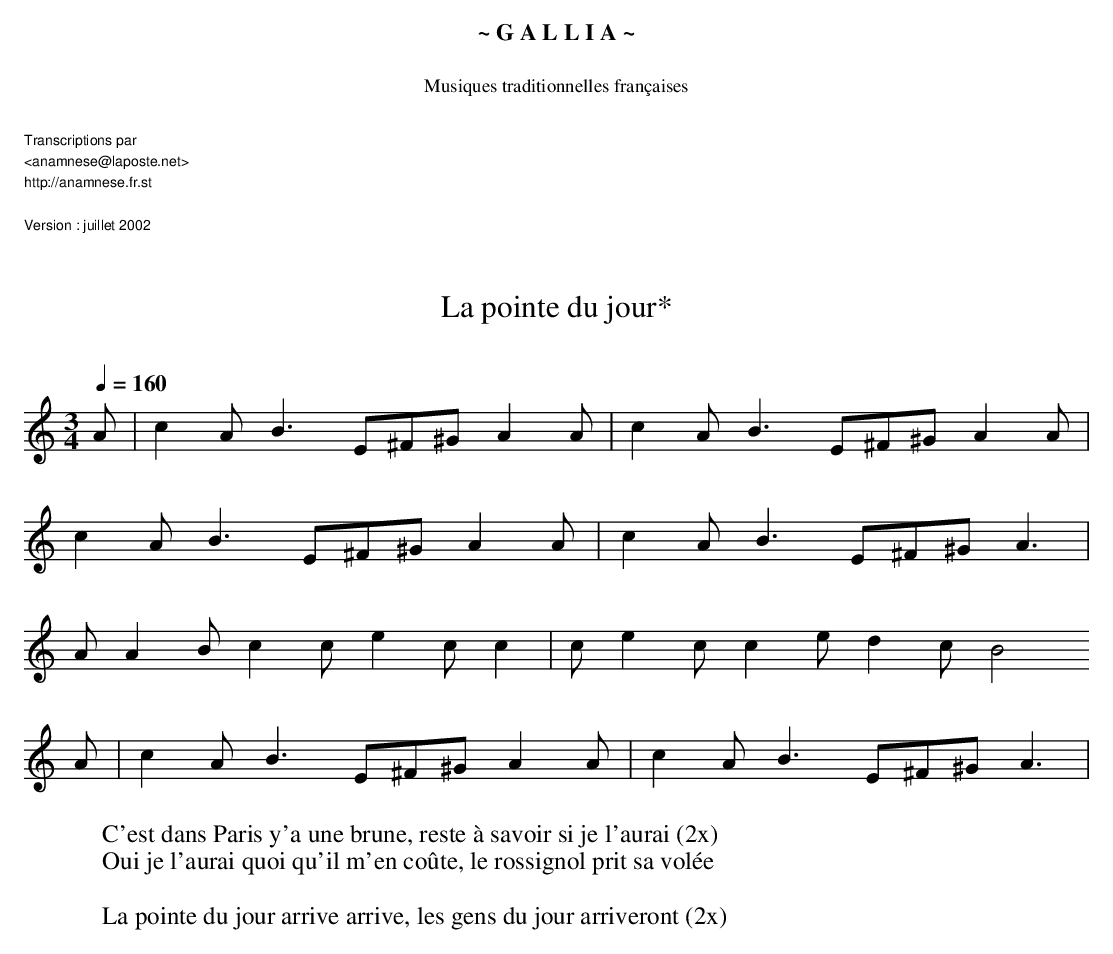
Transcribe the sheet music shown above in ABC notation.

X:1
T:La pointe du jour*
O:
M:3/4
L:1/8
Q:1/4=160
K:C
A | c2 AB3 E^F^G A2 A | c2 AB3 E^F^G A2 A |
    c2 AB3 E^F^G A2 A | c2AB3 E^F^G A3 |
AA2B c2 ce2cc2 | ce2cc2ed2cB4
A | c2AB3 E^F^G A2 A | c2AB3 E^F^G A3 |
W:C'est dans Paris y'a une brune, reste à savoir si je l'aurai (2x)
W:Oui je l'aurai quoi qu'il m'en coûte, le rossignol prit sa volée
W:
W:La pointe du jour arrive arrive, les gens du jour arriveront (2x)
W:
